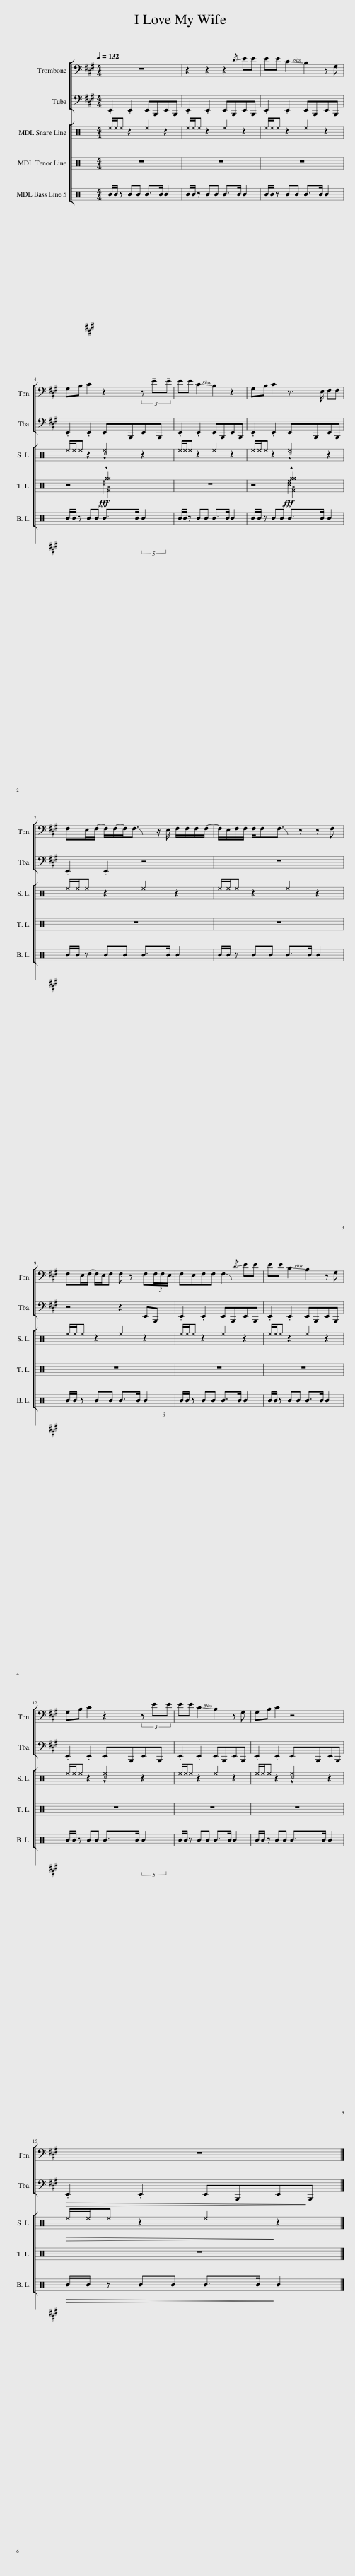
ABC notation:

X:1
%%score [ 1 2 ] [ 3 ( 4 5 6 ) 7 ] 8 9
L:1/8
Q:1/4=132
M:4/4
I:linebreak $
K:A
V:1 bass
V:2 bass
V:3 perc
K:none
V:4 perc
K:none
V:5 perc
K:none
V:6 perc
K:none
V:7 perc
K:none
V:8 treble stafflines=1
V:9 perc stafflines=1
K:none
V:1
 z8 | z2 z2 z2!-(!{/D} !-)!EE | EE !-(!C2 !-)!B,2 z G, |$ G,B, C2 z2 (3z !tenuto!E!tenuto!E | EE !-(!C2 !-)!B,2 z2 | %5
 G,B, C2 z3/2 E,/ F,F, |$ F,E,/F,/- F,/F,/-F,<F, z/ E,/ F,/F,/F,/F,/- | F,/E,/F,/F,/ F,/F,F,3/2 z z F, |$ F,E,/F,/- F,/E,/F, F, z F,(3F,/F,/E,/ | F,E,F,F, F,2!-(!{/D} !-)!EE | %10
 EE !-(!C2 !-)!B,2 z G, |$ G,B, C2 z2 (3z !tenuto!E!tenuto!E | EE !-(!C2 !-)!B,2 z G, | G,B, C2 z4 |$ z8 |] %15
V:2
 .E,,2 .E,,2 E,,B,,,E,,B,,, | .E,,2 .E,,2 E,,B,,,E,,B,,, | .E,,2 .E,,2 E,,B,,,E,,B,,, |$ .E,,2 .E,,2 E,,B,,,E,,B,,, | .E,,2 .E,,2 E,,B,,,E,,B,,, | %5
 .E,,2 .E,,2 E,,B,,,E,,B,,, |$ .E,,2 .E,,2 z4 | z8 |$ z4 z2 E,,B,,, | .E,,2 .E,,2 E,,B,,,E,,B,,, | %10
 .E,,2 .E,,2 E,,B,,,E,,B,,, |$ .E,,2 .E,,2 E,,B,,,E,,B,,, | .E,,2 .E,,2 E,,B,,,E,,B,,, | .E,,2 .E,,2 E,,B,,,E,,B,,, |$!>(! .E,,2 .E,,2 E,,B,,,E,,!>)!!ppp!B,,, |] %15
V:3
[K:C] e/e/e z2 e2 z2 | e/e/e z2 e2 z2 | e/e/e z2 e2 z2 |$ e/e/e z2 !^![ce]2 z2 | e/e/e z2 e2 z2 | %5
 e/e/e z2 !^![ce]2 z2 |$ e/e/e z2 e2 z2 | e/e/e z2 e2 z2 |$ e/e/e z2 e2 z2 | e/e/e z2 e2 z2 | %10
 e/e/e z2 e2 z2 |$ e/e/e z2 !^![ce]2 z2 | e/e/e z2 e2 z2 | e/e/e z2 !^![ce]2 z2 |$!>(! e/e/e z2 e2!>)!!ppp! z2 |] %15
V:4
[K:C] z8 | z8 | z8 |$ z4!fff! !^![gg]4 | z8 | %5
 z4!fff! !^![gg]4 |$ z8 | z8 |$ z8 | z8 | %10
 z8 |$ z8 | z8 | z8 |$ z8 |] %15
V:5
[K:C] x8 | x8 | x8 |$ x4 [FA]4 | x8 | %5
 x4 [FA]4 |$ x8 | x8 |$ x8 | x8 | %10
 x8 |$ x8 | x8 | x8 |$ x8 |] %15
V:6
[K:C] x8 | x8 | x8 |$ x4 [ce]4 | x8 | %5
 x4 [ce]4 |$ x8 | x8 |$ x8 | x8 | %10
 x8 |$ x8 | x8 | x8 |$ x8 |] %15
V:7
[K:C] B/B/ z BB B>B B2 | B/B/ z BB B>B B2 | B/B/ z BB B>B B2 |$ B/B/ z BB B>B B2 | B/B/ z BB B>B B2 | %5
 B/B/ z BB B>B B2 |$ B/B/ z BB B>B B2 | B/B/ z BB B>B B2 |$ B/B/ z BB B>B B2 | B/B/ z BB B>B B2 | %10
 B/B/ z BB B>B B2 |$ B/B/ z BB B>B B2 | B/B/ z BB B>B B2 | B/B/ z BB B>B B2 |$!>(! B/B/ z BB B>B!>)!!ppp! B2 |] %15
V:8
 x8 | x2 x2 x2 xx | xx x4 x x |$ xx x2 x2 (5:4:3x/ xx | xx x4 x2 | %5
 xx x2 x3/2 x/ xx |$xx/x/-x/x/-x/x/-!-(!x!-)!x/x/x/x/x/x/- |x/x/x/x/x/xx/- !-(!x!-)!x/ x/ x x |$xx/x/- x/x/x x x x(3x/x/x/ | xxxx !-(!x!-)!x/ x/ xx | %10
 xx x4 x x |$ xx x2 x2 (5:4:3x/ xx | xx x4 x x | xx x2 x3/8 x/8 x/ x x2 |$ x8 |] %15
V:9
[K:C] x8 | x8 | x8 |$ x4!fff! !^!x/8!^!x/8!^!x/8 x/8 x/ x x2 | x8 | %5
 x4!fff! !^!x/8!^!x/8!^!x/8 x/8 x/ x x2 |$ x8 | x8 |$ x8 | x8 | %10
 x8 |$ x4!fff! !^!x/8!^!x/8!^!x/8 x/8 x/ x x2 | x8 | x4!fff! !^!x/8!^!x/8!^!x/8 x/8 x/ x x2 |$ x8 |] %15
